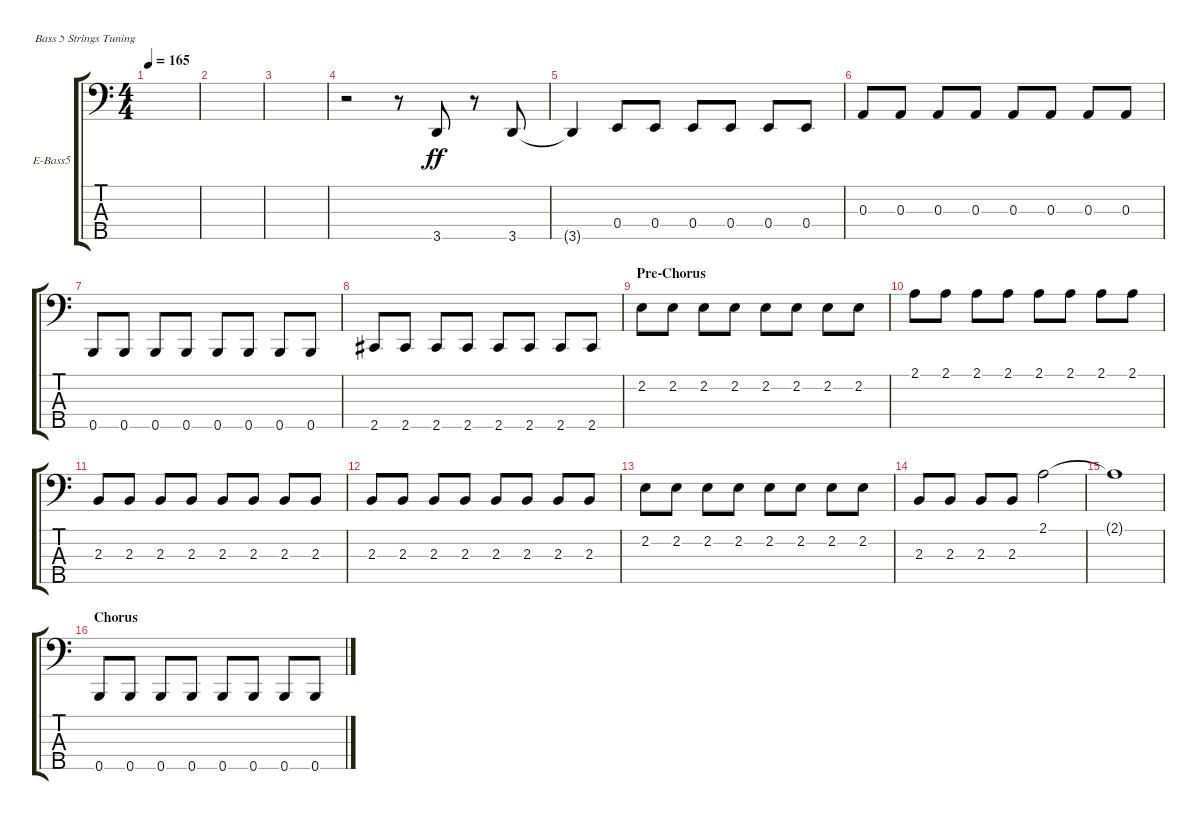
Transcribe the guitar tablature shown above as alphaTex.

\defaultSystemsLayout 4
\bracketExtendMode groupsimilarinstruments
\firstSystemTrackNameOrientation horizontal
\otherSystemsTrackNameOrientation horizontal
\track ("Bass" "E-Bass5") {instrument electricbassfinger}
\staff {score tabs}
\tuning (G2 D2 A1 E1 B0)
\ts (4 4)
\tempo 165
\clef f4
\scale
0.333333
\ks c
|
\scale
0.333333 |
\scale
0.333333 |
\scale
0.333333 r.2 r.8 3.5.8{dy ff} r.8 3.5.8 |
\scale
0.333333 3.5{t}.4 0.4.8 0.4.8 0.4.8 0.4.8 0.4.8 0.4.8 |
\scale
0.333333 0.3.8 0.3.8 0.3.8 0.3.8 0.3.8 0.3.8 0.3.8 0.3.8 |
\scale
0.333333 0.5.8 0.5.8 0.5.8 0.5.8 0.5.8 0.5.8 0.5.8 0.5.8 |
\scale
0.333333 2.5.8 2.5.8 2.5.8 2.5.8 2.5.8 2.5.8 2.5.8 2.5.8 |
\section ("" "Pre-Chorus")
\scale
0.333333 2.2.8 2.2.8 2.2.8 2.2.8 2.2.8 2.2.8 2.2.8 2.2.8 |
\scale
0.333333 2.1.8 2.1.8 2.1.8 2.1.8 2.1.8 2.1.8 2.1.8 2.1.8 |
\scale
0.333333 2.3.8 2.3.8 2.3.8 2.3.8 2.3.8 2.3.8 2.3.8 2.3.8 |
\scale
0.333333 2.3.8 2.3.8 2.3.8 2.3.8 2.3.8 2.3.8 2.3.8 2.3.8 |
\scale
0.333333 2.2.8 2.2.8 2.2.8 2.2.8 2.2.8 2.2.8 2.2.8 2.2.8 |
\scale
0.333333 2.3.8 2.3.8 2.3.8 2.3.8 2.1.2 |
\scale
0.333333 2.1{t}.1 |
\section ("" "Chorus")
\scale
0.333333 0.5.8 0.5.8 0.5.8 0.5.8 0.5.8 0.5.8 0.5.8 0.5.8
